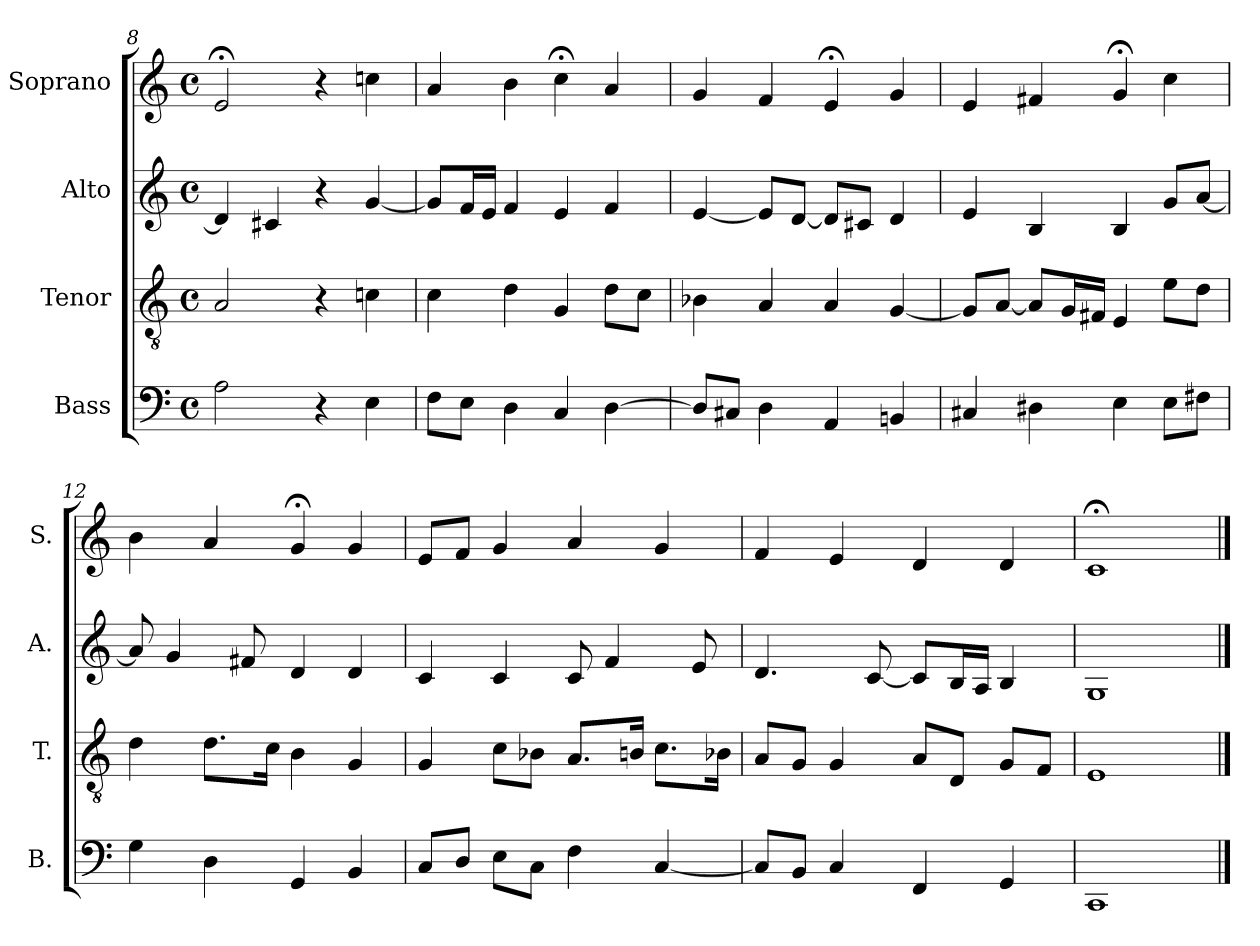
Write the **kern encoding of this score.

**kern	**kern	**kern	**kern
*part4	*part3	*part2	*part1
*staff4	*staff3	*staff2	*staff1
*I"Bass	*I"Tenor	*I"Alto	*I"Soprano
*I'B.	*I'T.	*I'A.	*I'S.
*clefF4	*clefGv2	*clefG2	*clefG2
*k[]	*k[]	*k[]	*k[]
*C:	*C:	*C:	*C:
*M4/4	*M4/4	*M4/4	*M4/4
*met(c)	*met(c)	*met(c)	*met(c)
=8	=8	=8	=8
2A\	2A/	4d/]	2e;</
.	.	4c#X/	.
4r	4r	4r	4r
4E\	4cn\	[4g/	4ccn\
=9	=9	=9	=9
8F\L	4c\	8g/L]	4a/
8E\J	.	16f/L	.
.	.	16e/JJ	.
4D\	4d\	4f/	4b\
4C/	4G/	4e/	4cc;<\
[4D\	8d\L	4f/	4a/
.	8c\J	.	.
=10	=10	=10	=10
8D/L]	4B-X\	[4e/	4g/
8C#X/J	.	.	.
4D\	4A/	8e/L]	4f/
.	.	[8d/J	.
4AA/	4A/	8d/L]	4e;</
.	.	8c#X/J	.
4BBn/	[4G/	4d/	4g/
!!LO:LB:g=z
=11	=11	=11	=11
4C#X/	8G/L]	4e/	4e/
.	[8A/J	.	.
4D#X\	8A/L]	4B/	4f#X/
.	16G/L	.	.
.	16F#X/JJ	.	.
4E\	4E/	4B/	4g;</
8E\L	8e\L	8g/L	4cc\
8F#X\J	8d\J	[8a/J	.
=12	=12	=12	=12
4G\	4d\	8a/]	4b\
.	.	4g/	.
4D\	8.d\L	.	4a/
.	.	8f#X/	.
.	16c\Jk	.	.
4GG/	4B\	4d/	4g;</
4BB/	4G/	4d/	4g/
=13	=13	=13	=13
8C/L	4G/	4c/	8e/L
8D/J	.	.	8f/J
8E\L	8c\L	4c/	4g/
8C\J	8B-X\J	.	.
4F\	8.A/L	8c/	4a/
.	.	4f/	.
.	16Bn/Jk	.	.
[4C/	8.c\L	.	4g/
.	.	8e/	.
.	16B-X\Jk	.	.
=14	=14	=14	=14
8C/L]	8A/L	4.d/	4f/
8BB/J	8G/J	.	.
4C/	4G/	.	4e/
.	.	[8c/	.
4FF/	8A/L	8c/L]	4d/
.	8D/J	16B/L	.
.	.	16A/JJ	.
4GG/	8G/L	4B/	4d/
.	8F/J	.	.
=15	=15	=15	=15
1CC	1E	1G	1c;<
==	==	==	==
*-	*-	*-	*-
